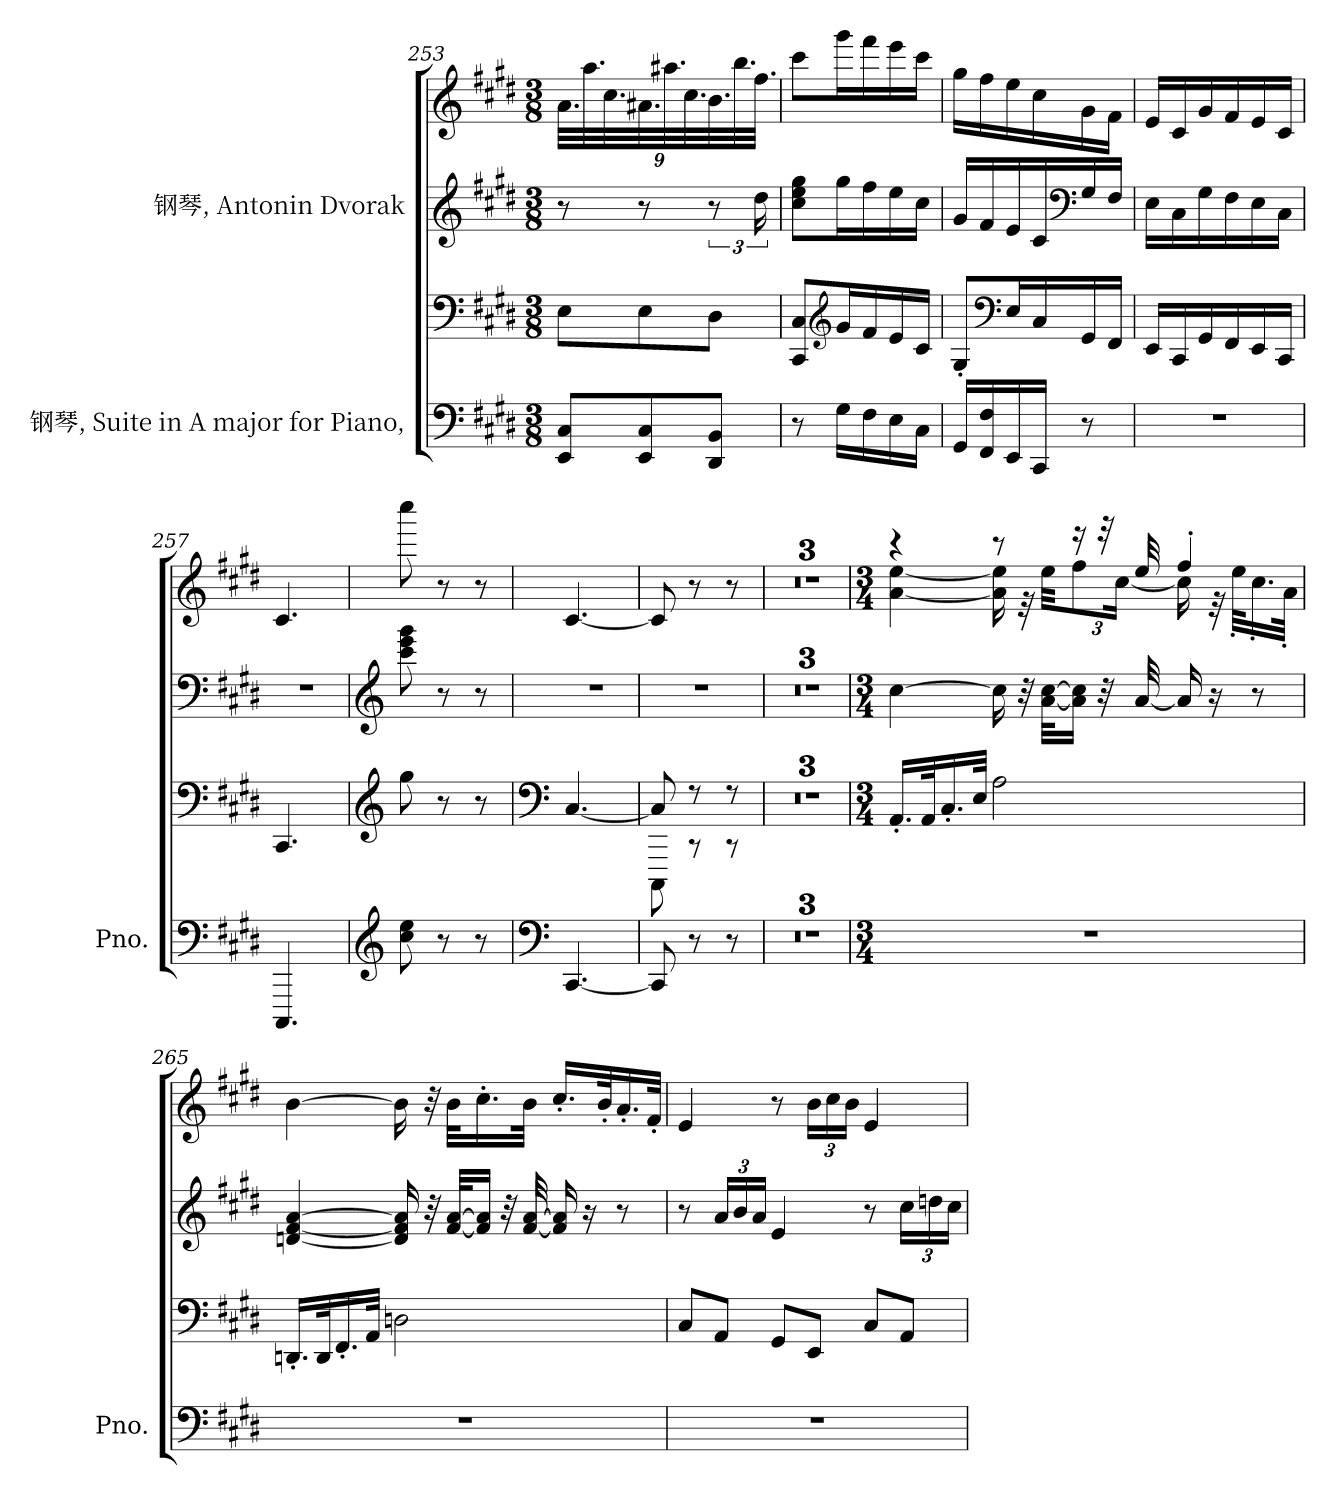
**kern	**kern	**kern	**kern
*part2	*part2	*part1	*part1
*staff4	*staff3	*staff2	*staff1
*I"钢琴, Suite in A major for Piano,	*	*I"钢琴, Antonin Dvorak	*
*I'Pno.	*	*	*
*clefF4	*clefF4	*clefG2	*clefG2
*k[f#c#g#d#]	*k[f#c#g#d#]	*k[f#c#g#d#]	*k[f#c#g#d#]
*M3/8	*M3/8	*M3/8	*M3/8
*	*	*	*Xbrackettup
=253	=253	=253	=253
8EE/ 8C#/L	8E\L	8r	36.a\LLL
.	.	.	36.aa\
.	.	.	36.cc#\
8EE/ 8C#/	8E\	8r	36.a#X\
.	.	.	36.aa#X\
.	.	.	36.cc#\
8DD#/ 8BB/J	8D#\J	12r	36.b\
.	.	.	36.bb\
.	.	24dd#\	36.ff#\JJJ
=254	=254	=254	=254
8r	8CC#/ 8C#/L	8cc#\ 8ee\ 8gg#\L	8ccc#\L
*	*clefG2	*	*
16G#\LL	16g#/L	16gg#\L	16ggg#\L
16F#\	16f#/	16ff#\	16fff#\
16E\	16e/	16ee\	16eee\
16C#\JJ	16c#/JJ	16cc#\JJ	16ccc#\JJ
!!LO:LB:g=z
=255	=255	=255	=255
16GG#/LL	8G#'/L	16g#/LL	16gg#\LL
16FF#/ 16F#/	.	16f#/	16ff#\
*	*clefF4	*	*
16EE/	16E/L	16e/	16ee\
16CC#/JJ	16C#/	16c#/	16cc#\
*	*	*clefF4	*
8r	16GG#/	16G#/	16g#\
.	16FF#/JJ	16F#/JJ	16f#\JJ
=256	=256	=256	=256
4.r	16EE/LL	16E\LL	16e/LL
.	16CC#/	16C#\	16c#/
.	16GG#/	16G#\	16g#/
.	16FF#/	16F#\	16f#/
.	16EE/	16E\	16e/
.	16CC#/JJ	16C#\JJ	16c#/JJ
=257	=257	=257	=257
4.CCC#/	4.CC#/	4.r	4.c#/
=258	=258	=258	=258
*clefG2	*clefG2	*clefG2	*
8cc#\ 8ee\	8gg#\	8ccc#\ 8eee\ 8ggg#\	8cccc#\
8r	8r	8r	8r
8r	8r	8r	8r
=259	=259	=259	=259
*clefF4	*clefF4	*	*
[4.CC#/	[4.C#/	4.r	[4.c#/
=260	=260	=260	=260
*	*^	*	*
8CC#/]	8C#/]	8CCC#\	4.r	8c#/]
8r	8r	8r	.	8r
8r	8r	8r	.	8r
*	*v	*v	*	*
=261	=261	=261	=261
4.r	4.r	4.r	4.r
=262	=262	=262	=262
4.r	4.r	4.r	4.r
!!LO:LB:g=z
=263	=263	=263	=263
*	*	*	*MM78
4.r	4.r	4.r	4.r
=264	=264	=264	=264
*M3/4	*M3/4	*M3/4	*M3/4
*	*	*	*^
2.r	16.AA'/LL	[4cc#\	4r	[4a\ [4ee\
.	32AA/K	.	.	.
.	16.C#'/	.	.	.
.	32E/JJk	.	.	.
.	2A\	16cc#\]	8r	16a\] 16ee\]
.	.	32r	.	32r
.	.	[32a\ [32cc#\KLL	.	32ee\KKL
.	.	16a\] 16cc#\]JJ	16r	12ff#\
.	.	32r	32r	.
.	.	.	.	[24cc#\Jk
.	.	[32a/	32ee/	.
.	.	16a/]	4ff#'/	16cc#\]
.	.	16r	.	32r
.	.	.	.	32ee'\KLL
.	.	8r	.	16.cc#'\
.	.	.	.	32a'\JJk
*	*	*	*v	*v
!!LO:PB:g=z
=265	=265	=265	=265
2.r	16.DDn'/LL	[4dn/ [4f#/ [4a/	[4b\
.	32DD/K	.	.
.	16.FF#'/	.	.
.	32AA/JJk	.	.
.	2Dn\	16d/] 16f#/] 16a/]	16b\]
.	.	32r	32r
.	.	[32f#/ [32a/KLL	32b\KLL
.	.	16f#/] 16a/]JJ	16.cc#'\
.	.	32r	.
.	.	[32f#/ [32a/	32b\JJk
.	.	16f#/] 16a/]	16.cc#'/LL
.	.	16r	.
.	.	.	32b'/K
.	.	8r	16.a'/
.	.	.	32f#'/JJk
=266	=266	=266	=266
2.r	8C#/L	8r	4e/
*	*	*Xbrackettup	*
.	8AA/J	24a/LL	.
.	.	24b/	.
.	.	24a/JJ	.
.	8GG#/L	4e/	8r
.	8EE/J	.	24b\LL
.	.	.	24cc#\
.	.	.	24b\JJ
.	8C#/L	8r	4e/
.	8AA/J	24cc#\LL	.
.	.	24ddn\	.
.	.	24cc#\JJ	.
=	=	=	=
*-	*-	*-	*-
